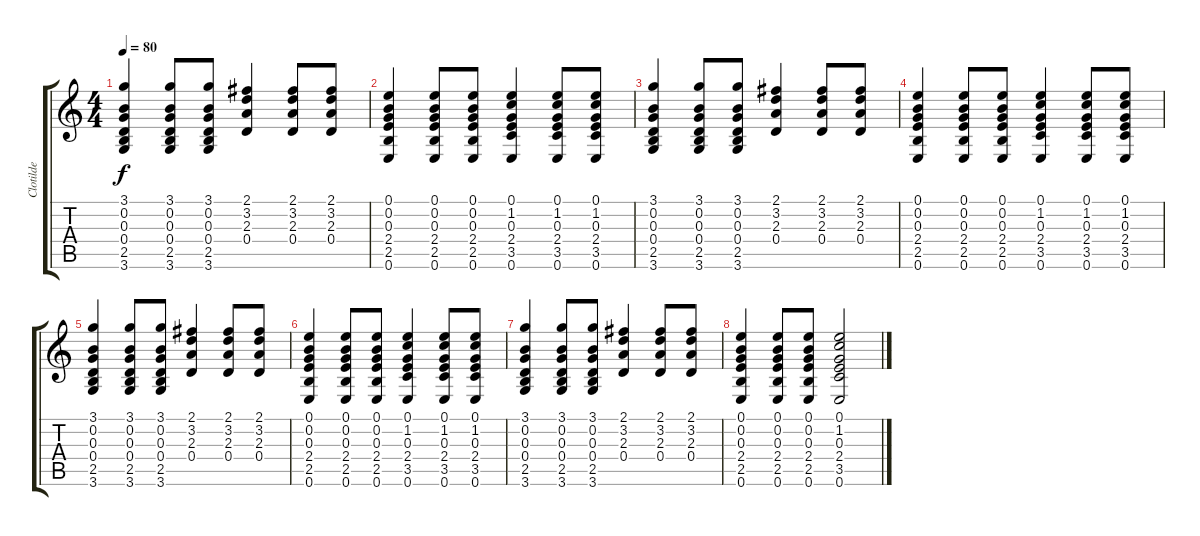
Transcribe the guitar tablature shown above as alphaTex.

\track ("Clotilde" "Clotilde") {instrument acousticguitarsteel}
\staff {score tabs}
\tuning (E4 B3 G3 D3 A2 E2) {hide}
\ts (4 4)
\tempo 80
\clef g2
\ks c
(3.1 0.2 0.3 0.4 2.5 3.6).4{dy f} (3.1 0.2 0.3 0.4 2.5 3.6).8 (3.1 0.2 0.3 0.4 2.5 3.6).8 (2.1 3.2 2.3 0.4).4 (2.1 3.2 2.3 0.4).8 (2.1 3.2 2.3 0.4).8 |
(0.1 0.2 0.3 2.4 2.5 0.6).4 (0.1 0.2 0.3 2.4 2.5 0.6).8 (0.1 0.2 0.3 2.4 2.5 0.6).8 (0.1 1.2 0.3 2.4 3.5 0.6).4 (0.1 1.2 0.3 2.4 3.5 0.6).8 (0.1 1.2 0.3 2.4 3.5 0.6).8 |
(3.1 0.2 0.3 0.4 2.5 3.6).4 (3.1 0.2 0.3 0.4 2.5 3.6).8 (3.1 0.2 0.3 0.4 2.5 3.6).8 (2.1 3.2 2.3 0.4).4 (2.1 3.2 2.3 0.4).8 (2.1 3.2 2.3 0.4).8 |
(0.1 0.2 0.3 2.4 2.5 0.6).4 (0.1 0.2 0.3 2.4 2.5 0.6).8 (0.1 0.2 0.3 2.4 2.5 0.6).8 (0.1 1.2 0.3 2.4 3.5 0.6).4 (0.1 1.2 0.3 2.4 3.5 0.6).8 (0.1 1.2 0.3 2.4 3.5 0.6).8 |
(3.1 0.2 0.3 0.4 2.5 3.6).4 (3.1 0.2 0.3 0.4 2.5 3.6).8 (3.1 0.2 0.3 0.4 2.5 3.6).8 (2.1 3.2 2.3 0.4).4 (2.1 3.2 2.3 0.4).8 (2.1 3.2 2.3 0.4).8 |
(0.1 0.2 0.3 2.4 2.5 0.6).4 (0.1 0.2 0.3 2.4 2.5 0.6).8 (0.1 0.2 0.3 2.4 2.5 0.6).8 (0.1 1.2 0.3 2.4 3.5 0.6).4 (0.1 1.2 0.3 2.4 3.5 0.6).8 (0.1 1.2 0.3 2.4 3.5 0.6).8 |
(3.1 0.2 0.3 0.4 2.5 3.6).4 (3.1 0.2 0.3 0.4 2.5 3.6).8 (3.1 0.2 0.3 0.4 2.5 3.6).8 (2.1 3.2 2.3 0.4).4 (2.1 3.2 2.3 0.4).8 (2.1 3.2 2.3 0.4).8 |
(0.1 0.2 0.3 2.4 2.5 0.6).4 (0.1 0.2 0.3 2.4 2.5 0.6).8 (0.1 0.2 0.3 2.4 2.5 0.6).8 (0.1 1.2 0.3 2.4 3.5 0.6).2
